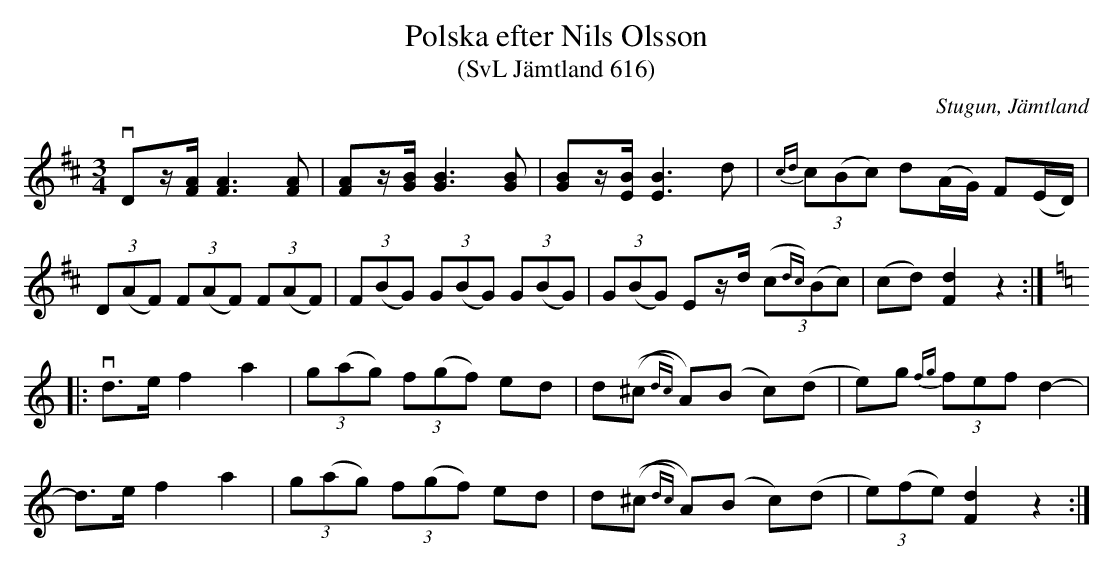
X:1
T:Polska efter Nils Olsson
T:(SvL Jämtland 616)
O:Stugun, Jämtland
M:3/4
L:1/8
K:D
vDz/[FA]/ [FA]3 [FA]|[FA]z/[GB]/ [GB]3 [GB]|[GB]z/[EB]/ [EB]3 d|{cd}(3c(Bc) d(A/G/) F(E/D/)|
(3D(AF) (3F(AF) (3F(AF)|(3F(BG) (3G(BG) (3G(BG)|(3G(BG) Ez/d/ (3(c{dc})(Bc)|(cd) [dF]2 z2:|
[K:Ddor]
|:vd>e f2 a2|(3g(ag) (3f(gf) ed|d((^c{dc}) A)(B c)(d|e)g {fg}(3fef d2-|
d>e f2 a2|(3g(ag) (3f(gf) ed|d((^c{dc}) A)(B c)(d|(3e)(fe) [dF]2 z2:|
